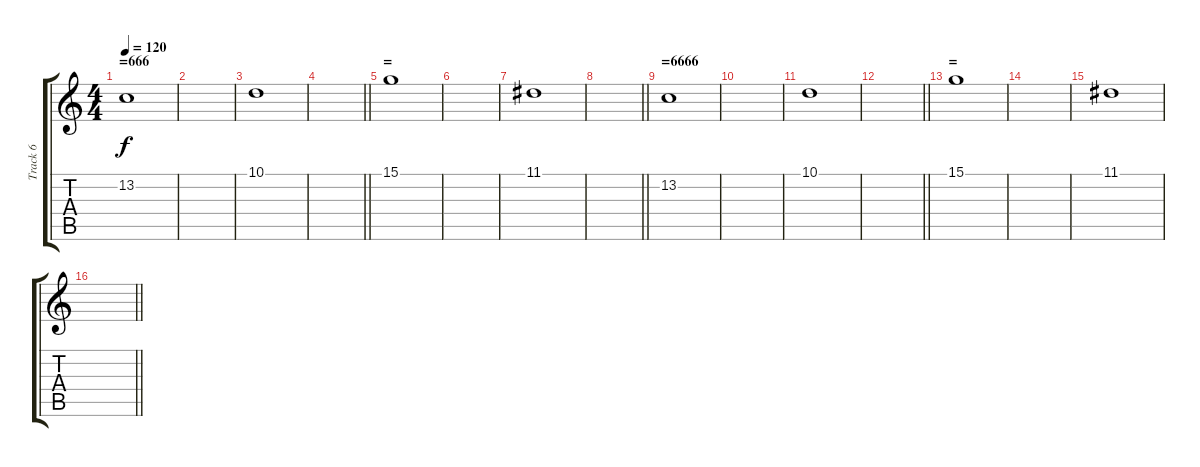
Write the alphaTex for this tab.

\track ("Track 6" "Track 6") {instrument pad1newage}
\staff {score tabs}
\tuning (E4 B3 G3 D3 A2 E2) {hide}
\ts (4 4)
\section ("" "=666")
\tempo 120
\clef g2
\ks c
13.2.1{dy f} |
|
10.1.1 |
\barLineRight lightlight
|
\section ("" "=")
15.1.1 |
|
11.1.1 |
\barLineRight lightlight
|
\section ("" "=6666")
13.2.1 |
|
10.1.1 |
\barLineRight lightlight
|
\section ("" "=")
15.1.1 |
|
11.1.1 |
\barLineRight lightlight
